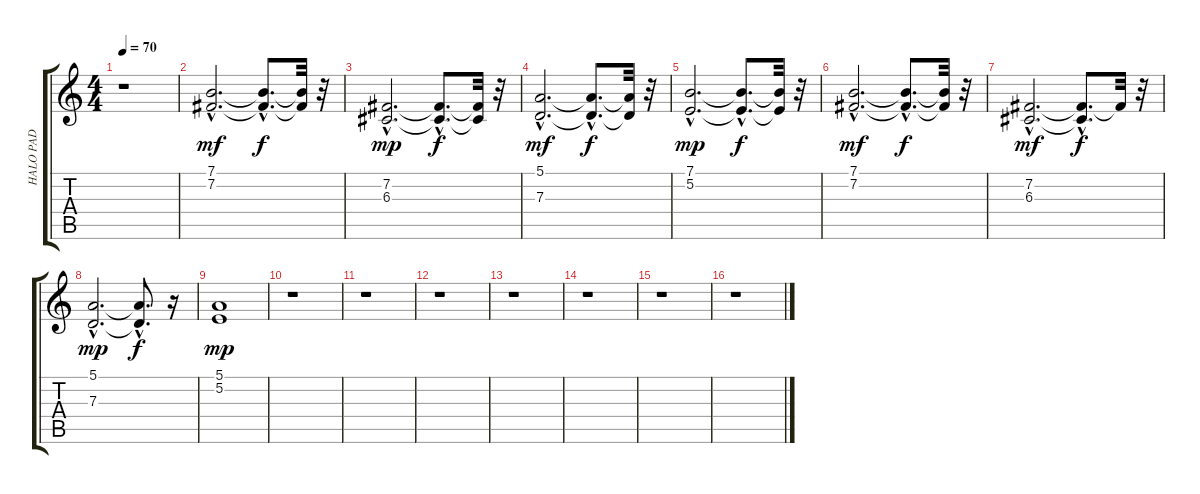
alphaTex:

\track ("HALO PAD" "HALO PAD") {instrument pad7halo}
\staff {score tabs}
\tuning (E4 B3 G3 D3 A2 E2) {hide}
\ts (4 4)
\tempo 70
\clef g2
\ks c
r.1{dy mf instrument pad7halo} |
(7.1{hac} 7.2{hac}).2{d} (7.1{hac t} 7.2{hac t}).8{d dy f} (7.1{t} 7.2{t}).32 r.32 |
(7.2{hac} 6.3{hac}).2{d dy mp} (7.2{hac t} 6.3{hac t}).8{d dy f} (7.2{t} 6.3{t}).32 r.32 |
(5.1{hac} 7.3{hac}).2{d dy mf} (5.1{hac t} 7.3{hac t}).8{d dy f} (5.1{t} 7.3{t}).32 r.32 |
(7.1{hac} 5.2{hac}).2{d dy mp} (7.1{hac t} 5.2{hac t}).8{d dy f} (7.1{t} 5.2{t}).32 r.32 |
(7.1{hac} 7.2{hac}).2{d dy mf} (7.1{hac t} 7.2{hac t}).8{d dy f} (7.1{t} 7.2{t}).32 r.32 |
(7.2{hac} 6.3{hac}).2{d dy mf} (7.2{hac t} 6.3{hac t}).8{d dy f} 7.2{t}.32 r.32 |
(5.1{hac} 7.3{hac}).2{d dy mp} (5.1{hac t} 7.3{hac t}).8{d dy f} r.16 |
(5.1 5.2).1{dy mp} |
r.1 |
r.1 |
r.1 |
r.1 |
r.1 |
r.1 |
r.1
